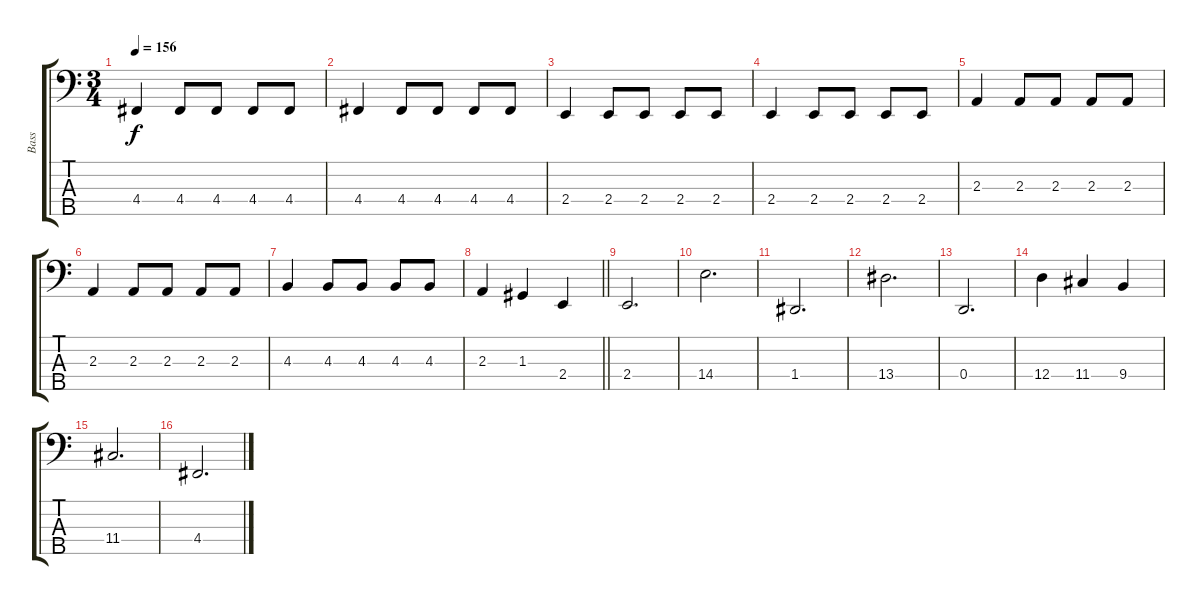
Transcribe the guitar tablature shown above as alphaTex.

\track ("Bass" "Bass") {instrument acousticbass bank 1}
\staff {score tabs}
\tuning (F2 C2 G1 D1 A0) {hide}
\ts (3 4)
\tempo 156
\clef f4
\ks c
4.4.4{dy f} 4.4.8 4.4.8 4.4.8 4.4.8 |
4.4.4 4.4.8 4.4.8 4.4.8 4.4.8 |
2.4.4 2.4.8 2.4.8 2.4.8 2.4.8 |
2.4.4 2.4.8 2.4.8 2.4.8 2.4.8 |
2.3.4 2.3.8 2.3.8 2.3.8 2.3.8 |
2.3.4 2.3.8 2.3.8 2.3.8 2.3.8 |
4.3.4 4.3.8 4.3.8 4.3.8 4.3.8 |
\barLineRight lightlight
2.3.4 1.3.4 2.4.4 |
\section ("" "")
2.4.2{d} |
14.4.2{d} |
1.4.2{d} |
13.4.2{d} |
0.4.2{d} |
12.4.4 11.4.4 9.4.4 |
11.4.2{d} |
4.4.2{d}
